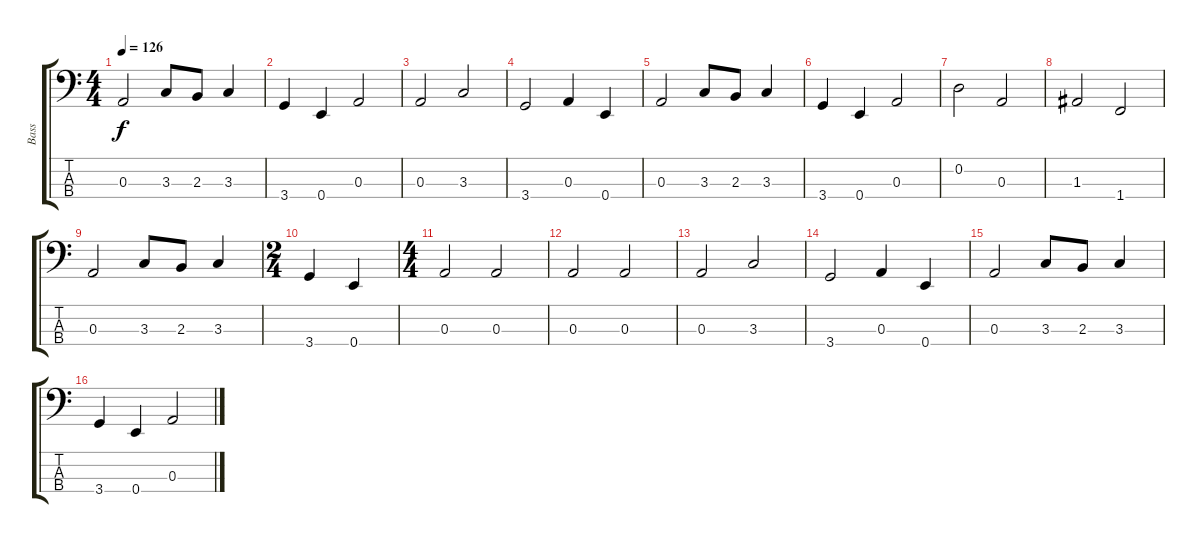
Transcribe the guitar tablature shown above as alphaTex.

\track ("Bass" "Bass") {instrument fretlessbass}
\staff {score tabs}
\tuning (G2 D2 A1 E1) {hide}
\ts (4 4)
\tempo 126
\clef f4
\ks c
0.3.2{dy f} 3.3.8 2.3.8 3.3.4 |
3.4.4 0.4.4 0.3.2 |
0.3.2 3.3.2 |
3.4.2 0.3.4 0.4.4 |
0.3.2 3.3.8 2.3.8 3.3.4 |
3.4.4 0.4.4 0.3.2 |
0.2.2 0.3.2 |
1.3.2 1.4.2 |
0.3.2 3.3.8 2.3.8 3.3.4 |
\ts (2 4)
3.4.4 0.4.4 |
\ts (4 4)
0.3.2 0.3.2 |
0.3.2 0.3.2 |
0.3.2 3.3.2 |
3.4.2 0.3.4 0.4.4 |
0.3.2 3.3.8 2.3.8 3.3.4 |
3.4.4 0.4.4 0.3.2
